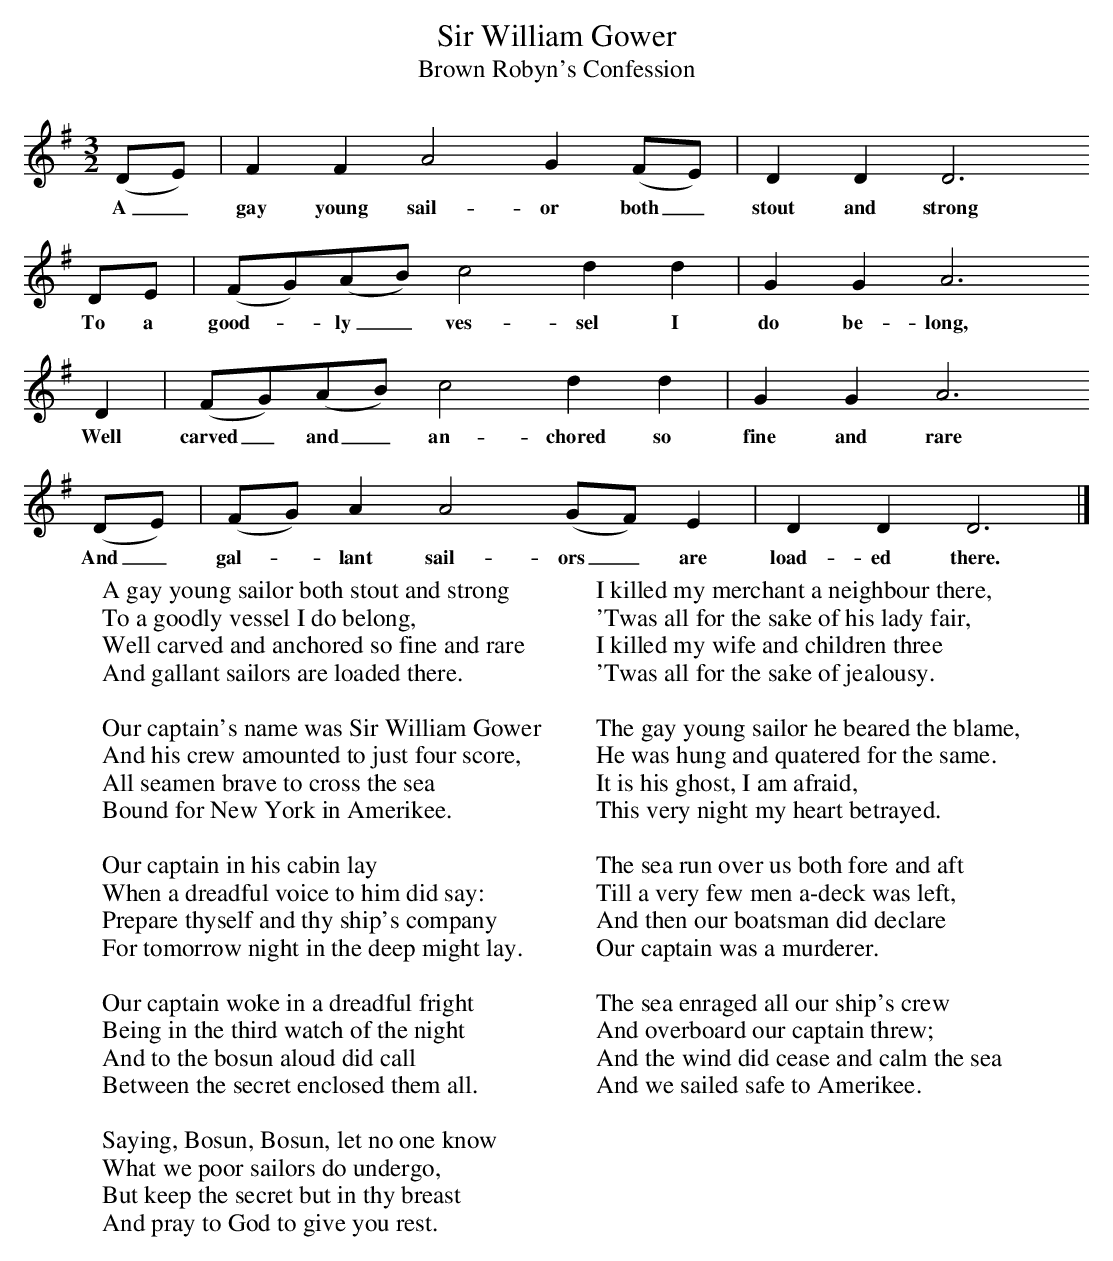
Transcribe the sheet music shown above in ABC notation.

X:1
T:Sir William Gower
T:Brown Robyn's Confession
M:3/2     %Meter
L:1/8     %
K:G
(DE) |F2 F2 A4 G2 (FE) | D2 D2 D6
w:A_ gay young sail-or both_ stout and strong
DE |(FG)(AB) c4 d2 d2 | G2 G2 A6
w:To a good--ly_ ves-sel I do be-long,
 D2 |(FG)(AB) c4 d2 d2 | G2 G2 A6
w: Well carved_ and_ an-chored so fine and rare
(DE) |(FG) A2 A4 (GF) E2 | D2 D2 D6  |]
w:And_ gal--lant sail-ors_ are load-ed there.
W:A gay young sailor both stout and strong
W:To a goodly vessel I do belong,
W:Well carved and anchored so fine and rare
W:And gallant sailors are loaded there.
W:
W:Our captain's name was Sir William Gower
W:And his crew amounted to just four score,
W:All seamen brave to cross the sea
W:Bound for New York in Amerikee.
W:
W:Our captain in his cabin lay
W:When a dreadful voice to him did say:
W:Prepare thyself and thy ship's company
W:For tomorrow night in the deep might lay.
W:
W:Our captain woke in a dreadful fright
W:Being in the third watch of the night
W:And to the bosun aloud did call
W:Between the secret enclosed them all.
W:
W:Saying, Bosun, Bosun, let no one know
W:What we poor sailors do undergo,
W:But keep the secret but in thy breast
W:And pray to God to give you rest.
W:
W:I killed my merchant a neighbour there,
W:'Twas all for the sake of his lady fair,
W:I killed my wife and children three
W:'Twas all for the sake of jealousy.
W:
W:The gay young sailor he beared the blame,
W:He was hung and quatered for the same.
W:It is his ghost, I am afraid,
W:This very night my heart betrayed.
W:
W:The sea run over us both fore and aft
W:Till a very few men a-deck was left,
W:And then our boatsman did declare
W:Our captain was a murderer.
W:
W:The sea enraged all our ship's crew
W:And overboard our captain threw;
W:And the wind did cease and calm the sea
W:And we sailed safe to Amerikee.
W:
W:
